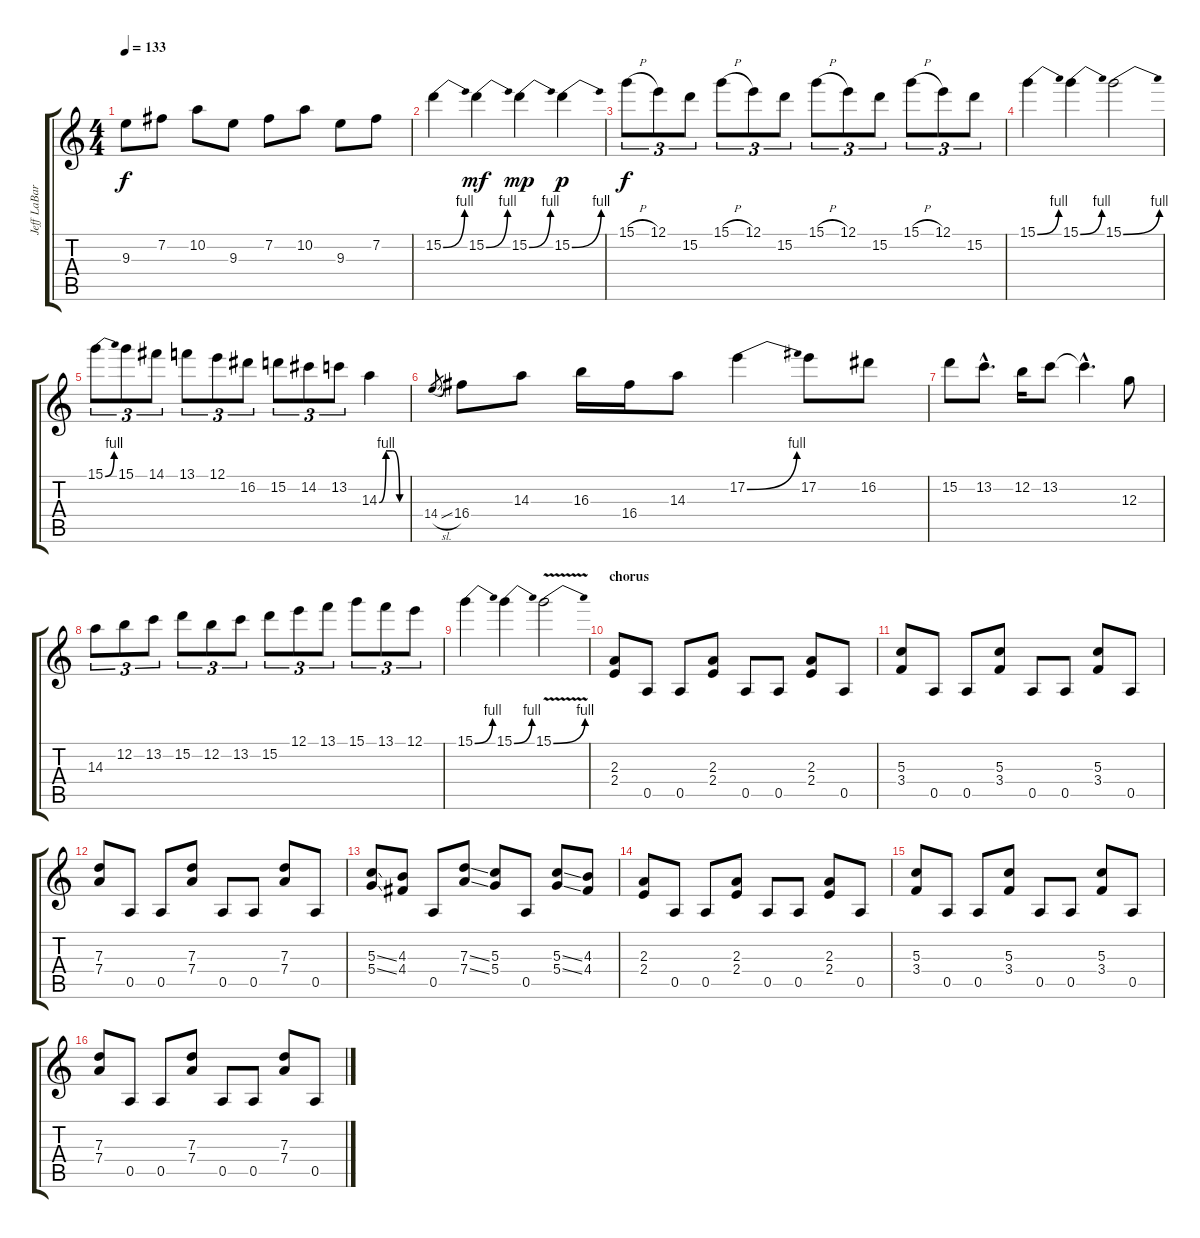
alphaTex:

\track ("Jeff LaBar" "Jeff LaBar") {instrument distortionguitar}
\staff {score tabs}
\tuning (E4 B3 G3 D3 A2 E2) {hide}
\ts (4 4)
\tempo 133
\clef g2
\ks c
9.3.8{dy f} 7.2.8 10.2.8 9.3.8 7.2.8 10.2.8 9.3.8 7.2.8 |
15.2{be (bend 0 0 60 4)}.4 15.2{be (bend 0 0 60 4)}.4{dy mf} 15.2{be (bend 0 0 60 4)}.4{dy mp} 15.2{be (bend 0 0 60 4)}.4{dy p} |
15.1{h}.8{tu (3 2) dy f} 12.1.8{tu (3 2)} 15.2.8{tu (3 2)} 15.1{h}.8{tu (3 2)} 12.1.8{tu (3 2)} 15.2.8{tu (3 2)} 15.1{h}.8{tu (3 2)} 12.1.8{tu (3 2)} 15.2.8{tu (3 2)} 15.1{h}.8{tu (3 2)} 12.1.8{tu (3 2)} 15.2.8{tu (3 2)} |
15.1{be (bend 0 0 60 4)}.4 15.1{be (bend 0 0 60 4)}.4 15.1{be (bend 0 0 60 4)}.2 |
15.1{be (bend 0 0 60 4)}.8{tu (3 2)} 15.1.8{tu (3 2)} 14.1.8{tu (3 2)} 13.1.8{tu (3 2)} 12.1.8{tu (3 2)} 16.2.8{tu (3 2)} 15.2.8{tu (3 2)} 14.2.8{tu (3 2)} 13.2.8{tu (3 2)} 14.3{be (custom 0 0 15 4 30 4 45 0 60 0)}.4 |
14.4{sl}.8{gr} 16.4.8 14.3.8 16.3.16 16.4.16 14.3.8 17.2{be (bend 0 0 60 4)}.4 17.2.8 16.2.8 |
15.2.8 13.2{hac}.8{d} 12.2.16 13.2.8 13.2{hac t}.4{d} 12.3.8 |
14.3.8{tu (3 2)} 12.2.8{tu (3 2)} 13.2.8{tu (3 2)} 15.2.8{tu (3 2)} 12.2.8{tu (3 2)} 13.2.8{tu (3 2)} 15.2.8{tu (3 2)} 12.1.8{tu (3 2)} 13.1.8{tu (3 2)} 15.1.8{tu (3 2)} 13.1.8{tu (3 2)} 12.1.8{tu (3 2)} |
15.1{be (bend 0 0 60 4)}.4 15.1{be (bend 0 0 60 4)}.4 15.1{be (bend 0 0 60 4) v}.2 |
\section ("" "chorus")
(2.3 2.4).8{volume 16} 0.5.8 0.5.8 (2.3 2.4).8 0.5.8 0.5.8 (2.3 2.4).8 0.5.8 |
(5.3 3.4).8 0.5.8 0.5.8 (5.3 3.4).8 0.5.8 0.5.8 (5.3 3.4).8 0.5.8 |
(7.3 7.4).8 0.5.8 0.5.8 (7.3 7.4).8 0.5.8 0.5.8 (7.3 7.4).8 0.5.8 |
(5.3{ss} 5.4{ss}).8 (4.3 4.4).8 0.5.8 (7.3{ss} 7.4{ss}).8 (5.3 5.4).8 0.5.8 (5.3{ss} 5.4{ss}).8 (4.3 4.4).8 |
(2.3 2.4).8 0.5.8 0.5.8 (2.3 2.4).8 0.5.8 0.5.8 (2.3 2.4).8 0.5.8 |
(5.3 3.4).8 0.5.8 0.5.8 (5.3 3.4).8 0.5.8 0.5.8 (5.3 3.4).8 0.5.8 |
(7.3 7.4).8 0.5.8 0.5.8 (7.3 7.4).8 0.5.8 0.5.8 (7.3 7.4).8 0.5.8
